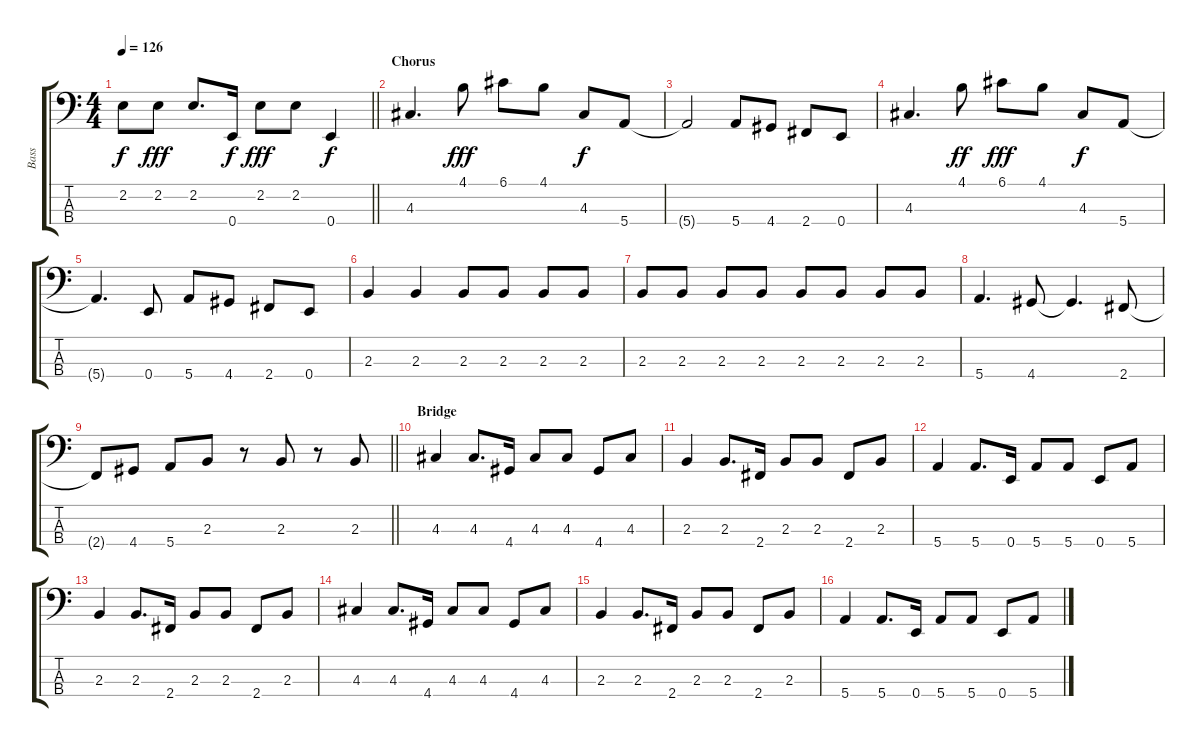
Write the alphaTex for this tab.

\track ("Bass" "Bass") {instrument electricbassfinger}
\staff {score tabs}
\tuning (G2 D2 A1 E1) {hide}
\ts (4 4)
\tempo 126
\clef f4
\barLineRight lightlight
\ks c
2.2{t}.8{dy f} 2.2.8{dy fff} 2.2.8{d} 0.4.16{dy f} 2.2.8{dy fff} 2.2.8 0.4.4{dy f} |
\section ("" "Chorus")
4.3.4{d} 4.1.8{dy fff} 6.1.8 4.1.8 4.3.8{dy f} 5.4.8 |
5.4{t}.2 5.4.8 4.4.8 2.4.8 0.4.8 |
4.3.4{d} 4.1.8{dy ff} 6.1.8{dy fff} 4.1.8 4.3.8{dy f} 5.4.8 |
5.4{t}.4{d} 0.4.8 5.4.8 4.4.8 2.4.8 0.4.8 |
2.3.4 2.3.4 2.3.8 2.3.8 2.3.8 2.3.8 |
2.3.8 2.3.8 2.3.8 2.3.8 2.3.8 2.3.8 2.3.8 2.3.8 |
5.4.4{d} 4.4.8 4.4{t}.4{d} 2.4.8 |
\barLineRight lightlight
2.4{t}.8 4.4.8 5.4.8 2.3.8 r.8 2.3.8 r.8 2.3.8 |
\section ("" "Bridge")
4.3.4 4.3.8{d} 4.4.16 4.3.8 4.3.8 4.4.8 4.3.8 |
2.3.4 2.3.8{d} 2.4.16 2.3.8 2.3.8 2.4.8 2.3.8 |
5.4.4 5.4.8{d} 0.4.16 5.4.8 5.4.8 0.4.8 5.4.8 |
2.3.4 2.3.8{d} 2.4.16 2.3.8 2.3.8 2.4.8 2.3.8 |
4.3.4 4.3.8{d} 4.4.16 4.3.8 4.3.8 4.4.8 4.3.8 |
2.3.4 2.3.8{d} 2.4.16 2.3.8 2.3.8 2.4.8 2.3.8 |
5.4.4 5.4.8{d} 0.4.16 5.4.8 5.4.8 0.4.8 5.4.8
